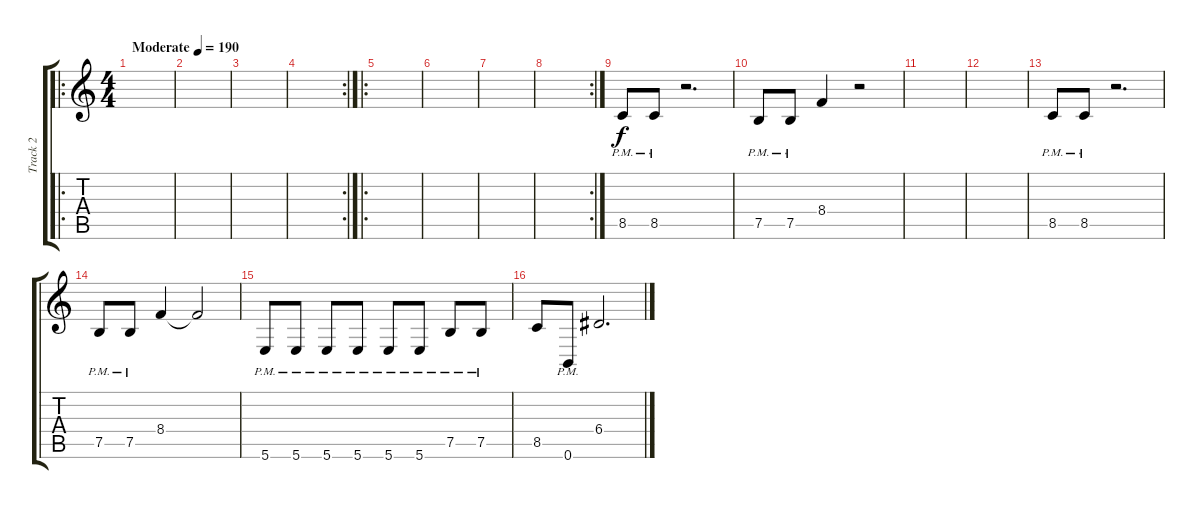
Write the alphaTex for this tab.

\track ("Track 2" "Track 2") {instrument distortionguitar}
\staff {score tabs}
\tuning (B3 Gb3 D3 A2 E2 B1) {hide}
\ro
\ts (4 4)
\tempo (190 "Moderate")
\clef g2
\ks c
|
|
|
\rc 2
|
\ro
|
|
|
\rc 2
|
8.5{pm}.8 8.5{pm}.8 r.2{d} |
7.5{pm}.8 7.5{pm}.8 8.4.4 r.2 |
|
|
8.5{pm}.8 8.5{pm}.8 r.2{d} |
7.5{pm}.8 7.5{pm}.8 8.4.4 8.4{t}.2 |
5.6{pm}.8 5.6{pm}.8 5.6{pm}.8 5.6{pm}.8 5.6{pm}.8 5.6{pm}.8 7.5{pm}.8 7.5{pm}.8 |
8.5.8 0.6{pm}.8 6.4.2{d}
